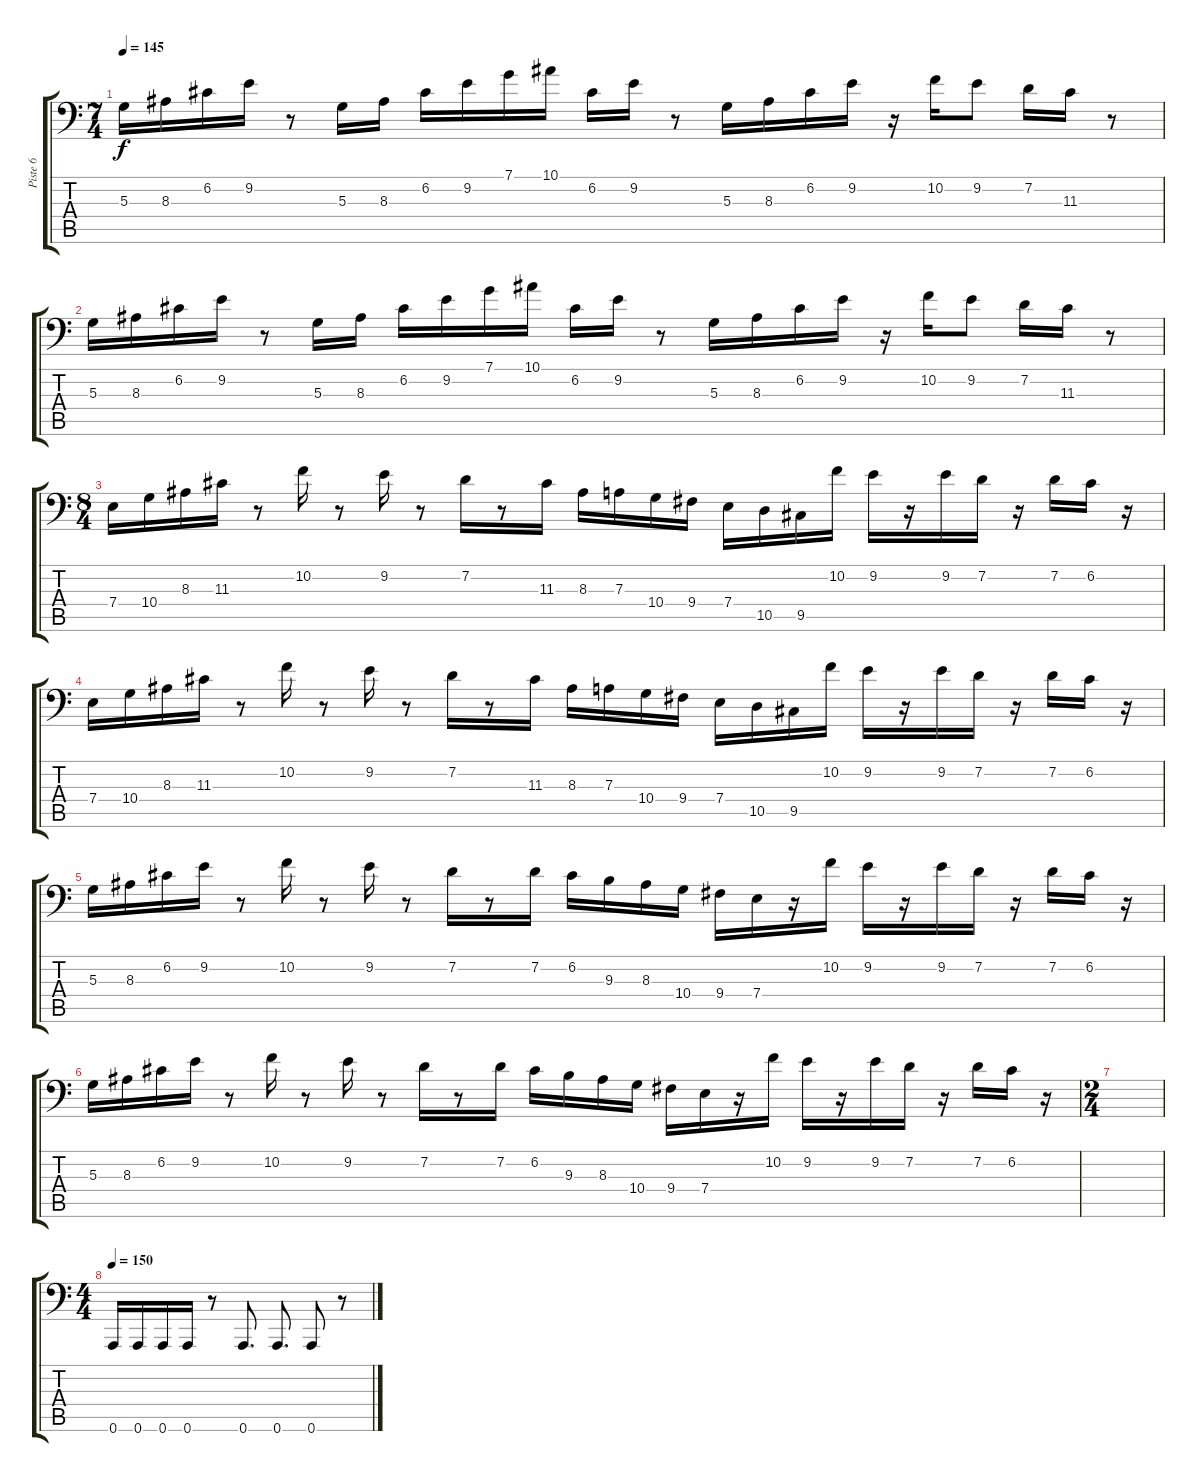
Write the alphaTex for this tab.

\track ("Piste 6" "Piste 6") {instrument electricbasspick}
\staff {score tabs}
\tuning (C3 G2 D2 A1 E1 A0) {hide}
\ts (7 4)
\tempo 145
\clef f4
\ks c
5.3.16{dy f} 8.3.16 6.2.16 9.2.16 r.8 5.3.16 8.3.16 6.2.16 9.2.16 7.1.16 10.1.16 6.2.16 9.2.16 r.8 5.3.16 8.3.16 6.2.16 9.2.16 r.16 10.2.16 9.2.8 7.2.16 11.3.16 r.8 |
5.3.16 8.3.16 6.2.16 9.2.16 r.8 5.3.16 8.3.16 6.2.16 9.2.16 7.1.16 10.1.16 6.2.16 9.2.16 r.8 5.3.16 8.3.16 6.2.16 9.2.16 r.16 10.2.16 9.2.8 7.2.16 11.3.16 r.8 |
\ts (8 4)
7.4.16 10.4.16 8.3.16 11.3.16 r.8 10.2.16 r.8 9.2.16 r.8 7.2.16 r.8 11.3.16 8.3.16 7.3.16 10.4.16 9.4.16 7.4.16 10.5.16 9.5.16 10.2.16 9.2.16 r.16 9.2.16 7.2.16 r.16 7.2.16 6.2.16 r.16 |
7.4.16 10.4.16 8.3.16 11.3.16 r.8 10.2.16 r.8 9.2.16 r.8 7.2.16 r.8 11.3.16 8.3.16 7.3.16 10.4.16 9.4.16 7.4.16 10.5.16 9.5.16 10.2.16 9.2.16 r.16 9.2.16 7.2.16 r.16 7.2.16 6.2.16 r.16 |
5.3.16 8.3.16 6.2.16 9.2.16 r.8 10.2.16 r.8 9.2.16 r.8 7.2.16 r.8 7.2.16 6.2.16 9.3.16 8.3.16 10.4.16 9.4.16 7.4.16 r.16 10.2.16 9.2.16 r.16 9.2.16 7.2.16 r.16 7.2.16 6.2.16 r.16 |
5.3.16 8.3.16 6.2.16 9.2.16 r.8 10.2.16 r.8 9.2.16 r.8 7.2.16 r.8 7.2.16 6.2.16 9.3.16 8.3.16 10.4.16 9.4.16 7.4.16 r.16 10.2.16 9.2.16 r.16 9.2.16 7.2.16 r.16 7.2.16 6.2.16 r.16 |
\ts (2 4)
|
\ts (4 4)
\tempo 150
0.6.16 0.6.16 0.6.16 0.6.16 r.8 0.6.8{d} 0.6.8{d} 0.6.8 r.8
